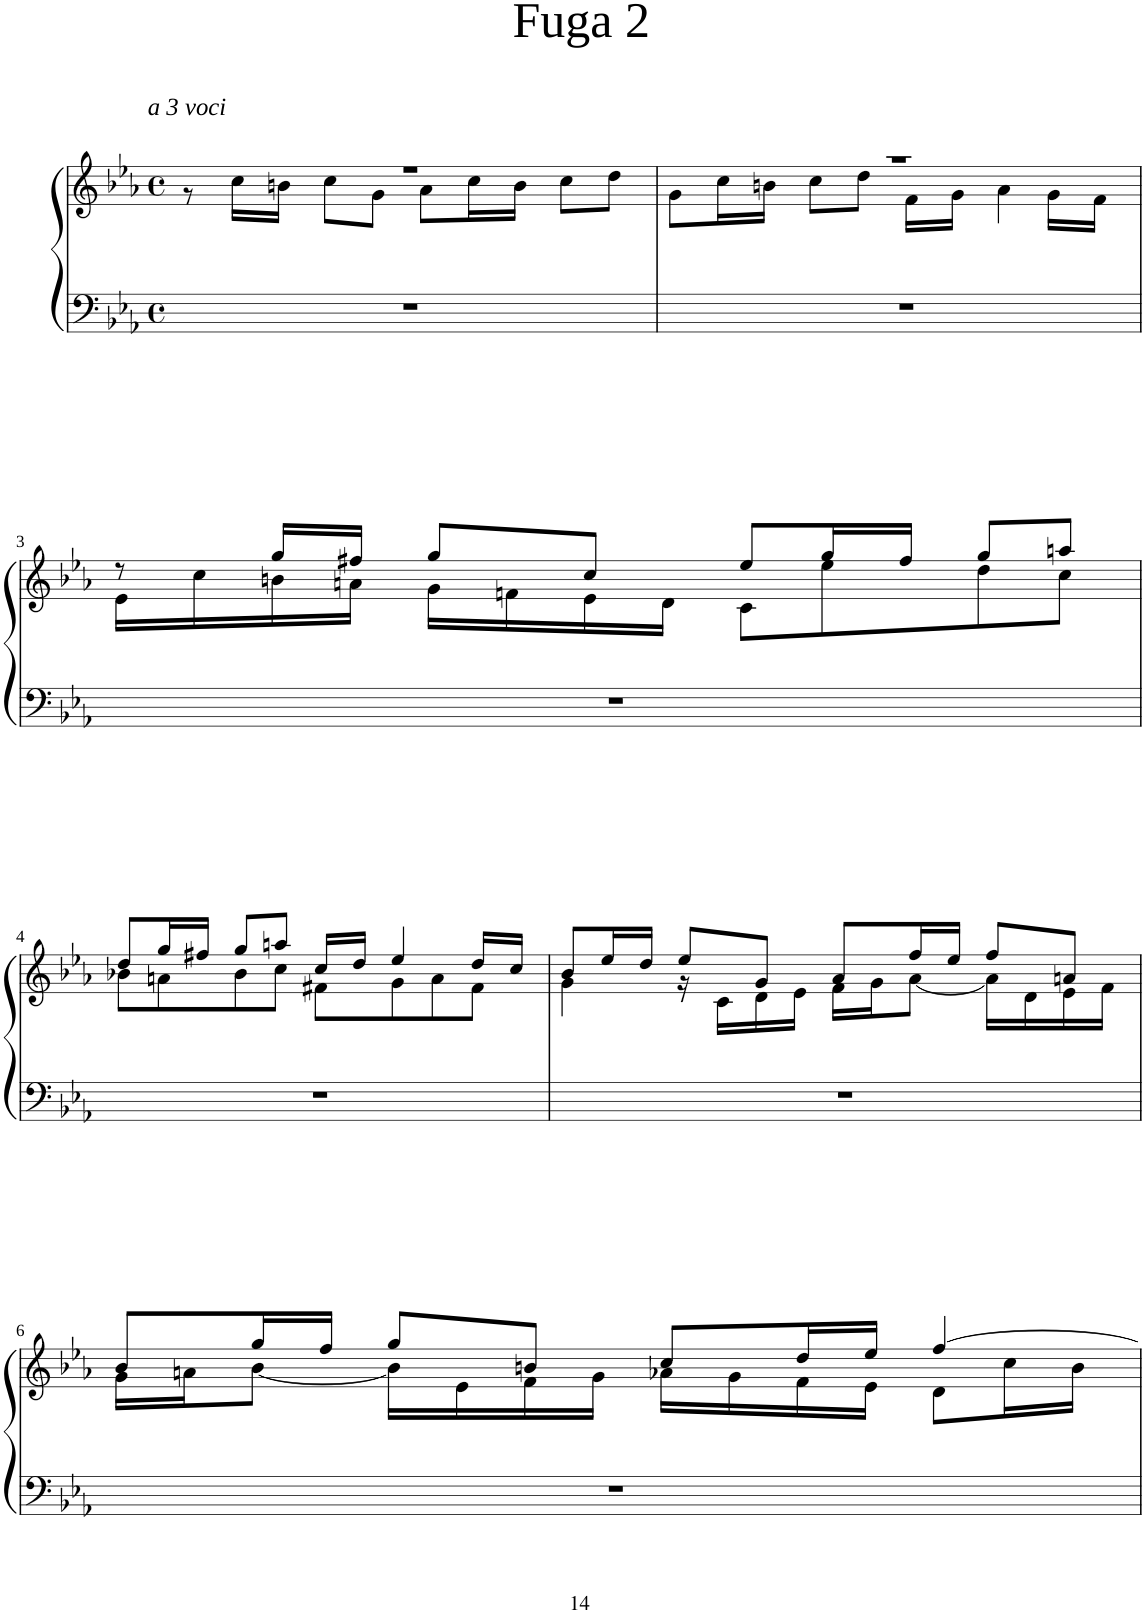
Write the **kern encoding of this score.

**kern	**kern
*part1	*part1
*staff2	*staff1
*I"Piano	*
*I'Pno	*
!!LO:PB:g=z
*clefF4	*clefG2
*k[b-e-a-]	*k[b-e-a-]
*M4/4	*M4/4
*met(c)	*met(c)
=1	=1
*	*^
!	!LO:TX:a:i:t=a 3 voci	!
1r	1r	8r
.	.	16cc\LL
.	.	16bn\JJ
.	.	8cc\L
.	.	8g\J
.	.	8a-\L
.	.	16cc\L
.	.	16b\JJ
.	.	8cc\L
.	.	8dd\J
=2	=2	=2
1r	1r	8g\L
.	.	16cc\L
.	.	16bn\JJ
.	.	8cc\L
.	.	8dd\J
.	.	16f\LL
.	.	16g\JJ
.	.	4a-\
.	.	16g\LL
.	.	16f\JJ
!!LO:LB:g=z	!!
=3	=3	=3
1r	8r	16e-\LL
.	.	16cc\
.	16gg/LL	16bn\
.	16ff#X/JJ	16an\JJ
.	8gg/L	16g\LL
.	.	16fn\
.	8cc/J	16e-\
.	.	16d\JJ
.	8ee-/L	8c\L
.	16gg/L	8ee-\
.	16ff#/JJ	.
.	8gg/L	8dd\
.	8aan/J	8cc\J
!!LO:LB:g=z	!!
=4	=4	=4
1r	8dd/L	8b-X\L
.	16gg/L	8an\
.	16ff#X/JJ	.
.	8gg/L	8b-\
.	8aan/J	8cc\J
.	16cc/LL	8f#X\L
.	16dd/JJ	.
.	4ee-/	8g\
.	.	8a\
.	16dd/LL	8f#\J
.	16cc/JJ	.
=5	=5	=5
1r	8b-/L	4g\
.	16ee-/L	.
.	16dd/JJ	.
.	8ee-/L	16r
.	.	16c\LL
.	8g/J	16d\
.	.	16e-\JJ
.	8a-/L	16f\LL
.	.	16g\J
.	16ff/L	[8a-\J
.	16ee-/JJ	.
.	8ff/L	16a-\LL]
.	.	16d\
.	8an/J	16e-\
.	.	16f\JJ
!!LO:LB:g=z	!!
=6	=6	=6
1r	8b-/L	16g\LL
.	.	16an\J
.	16gg/L	[8b-\J
.	16ff/JJ	.
.	8gg/L	16b-\LL]
.	.	16e-\
.	8bn/J	16f\
.	.	16g\JJ
.	8cc/L	16a-X\LL
.	.	16g\
.	16dd/L	16f\
.	16ee-/JJ	16e-\JJ
.	[4ff/	8d\L
.	.	16cc\L
.	.	16b\JJ
*	*v	*v
=	=
*-	*-
